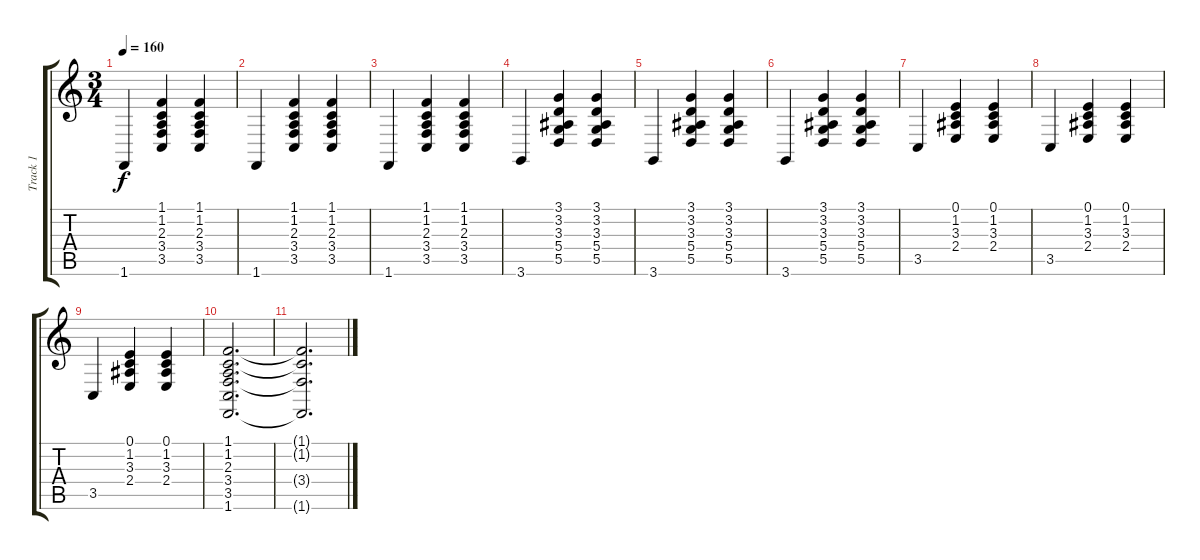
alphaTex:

\track ("Track 1" "Track 1") {instrument frenchhorn}
\staff {score tabs}
\tuning (E4 B3 G3 D3 A2 E2) {hide}
\ts (3 4)
\tempo 160
\clef g2
\ks c
1.6.4{dy f} (1.1 1.2 2.3 3.4 3.5).4 (1.1 1.2 2.3 3.4 3.5).4 |
1.6.4 (1.1 1.2 2.3 3.4 3.5).4 (1.1 1.2 2.3 3.4 3.5).4 |
1.6.4 (1.1 1.2 2.3 3.4 3.5).4 (1.1 1.2 2.3 3.4 3.5).4 |
3.6.4 (3.1 3.2 3.3 5.4 5.5).4 (3.1 3.2 3.3 5.4 5.5).4 |
3.6.4 (3.1 3.2 3.3 5.4 5.5).4 (3.1 3.2 3.3 5.4 5.5).4 |
3.6.4 (3.1 3.2 3.3 5.4 5.5).4 (3.1 3.2 3.3 5.4 5.5).4 |
3.5.4 (0.1 1.2 3.3 2.4).4 (0.1 1.2 3.3 2.4).4 |
3.5.4 (0.1 1.2 3.3 2.4).4 (0.1 1.2 3.3 2.4).4 |
3.5.4 (0.1 1.2 3.3 2.4).4 (0.1 1.2 3.3 2.4).4 |
(1.1 1.2 2.3 3.4 3.5 1.6).2{d} |
(1.1{t} 1.2{t} 3.4{t} 1.6{t}).2{d}
